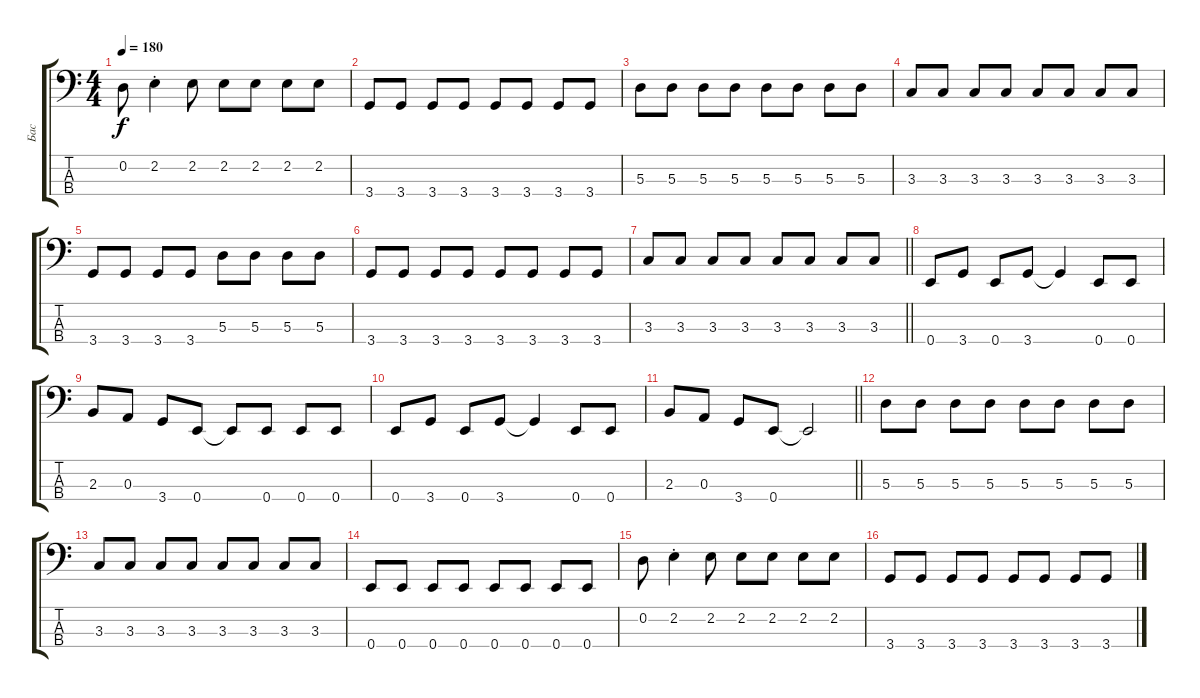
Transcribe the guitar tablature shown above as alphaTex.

\track ("Бас" "Бас") {instrument electricbassfinger}
\staff {score tabs}
\tuning (G2 D2 A1 E1) {hide}
\ts (4 4)
\tempo 180
\clef f4
\ks c
0.2.8{dy f} 2.2{st}.4 2.2.8 2.2.8 2.2.8 2.2.8 2.2.8 |
3.4.8 3.4.8 3.4.8 3.4.8 3.4.8 3.4.8 3.4.8 3.4.8 |
5.3.8 5.3.8 5.3.8 5.3.8 5.3.8 5.3.8 5.3.8 5.3.8 |
3.3.8 3.3.8 3.3.8 3.3.8 3.3.8 3.3.8 3.3.8 3.3.8 |
3.4.8 3.4.8 3.4.8 3.4.8 5.3.8 5.3.8 5.3.8 5.3.8 |
3.4.8 3.4.8 3.4.8 3.4.8 3.4.8 3.4.8 3.4.8 3.4.8 |
\barLineRight lightlight
3.3.8 3.3.8 3.3.8 3.3.8 3.3.8 3.3.8 3.3.8 3.3.8 |
0.4.8 3.4.8 0.4.8 3.4.8 3.4{t}.4 0.4.8 0.4.8 |
2.3.8 0.3.8 3.4.8 0.4.8 0.4{t}.8 0.4.8 0.4.8 0.4.8 |
0.4.8 3.4.8 0.4.8 3.4.8 3.4{t}.4 0.4.8 0.4.8 |
\barLineRight lightlight
2.3.8 0.3.8 3.4.8 0.4.8 0.4{t}.2 |
5.3.8 5.3.8 5.3.8 5.3.8 5.3.8 5.3.8 5.3.8 5.3.8 |
3.3.8 3.3.8 3.3.8 3.3.8 3.3.8 3.3.8 3.3.8 3.3.8 |
0.4.8 0.4.8 0.4.8 0.4.8 0.4.8 0.4.8 0.4.8 0.4.8 |
0.2.8 2.2{st}.4 2.2.8 2.2.8 2.2.8 2.2.8 2.2.8 |
3.4.8 3.4.8 3.4.8 3.4.8 3.4.8 3.4.8 3.4.8 3.4.8
